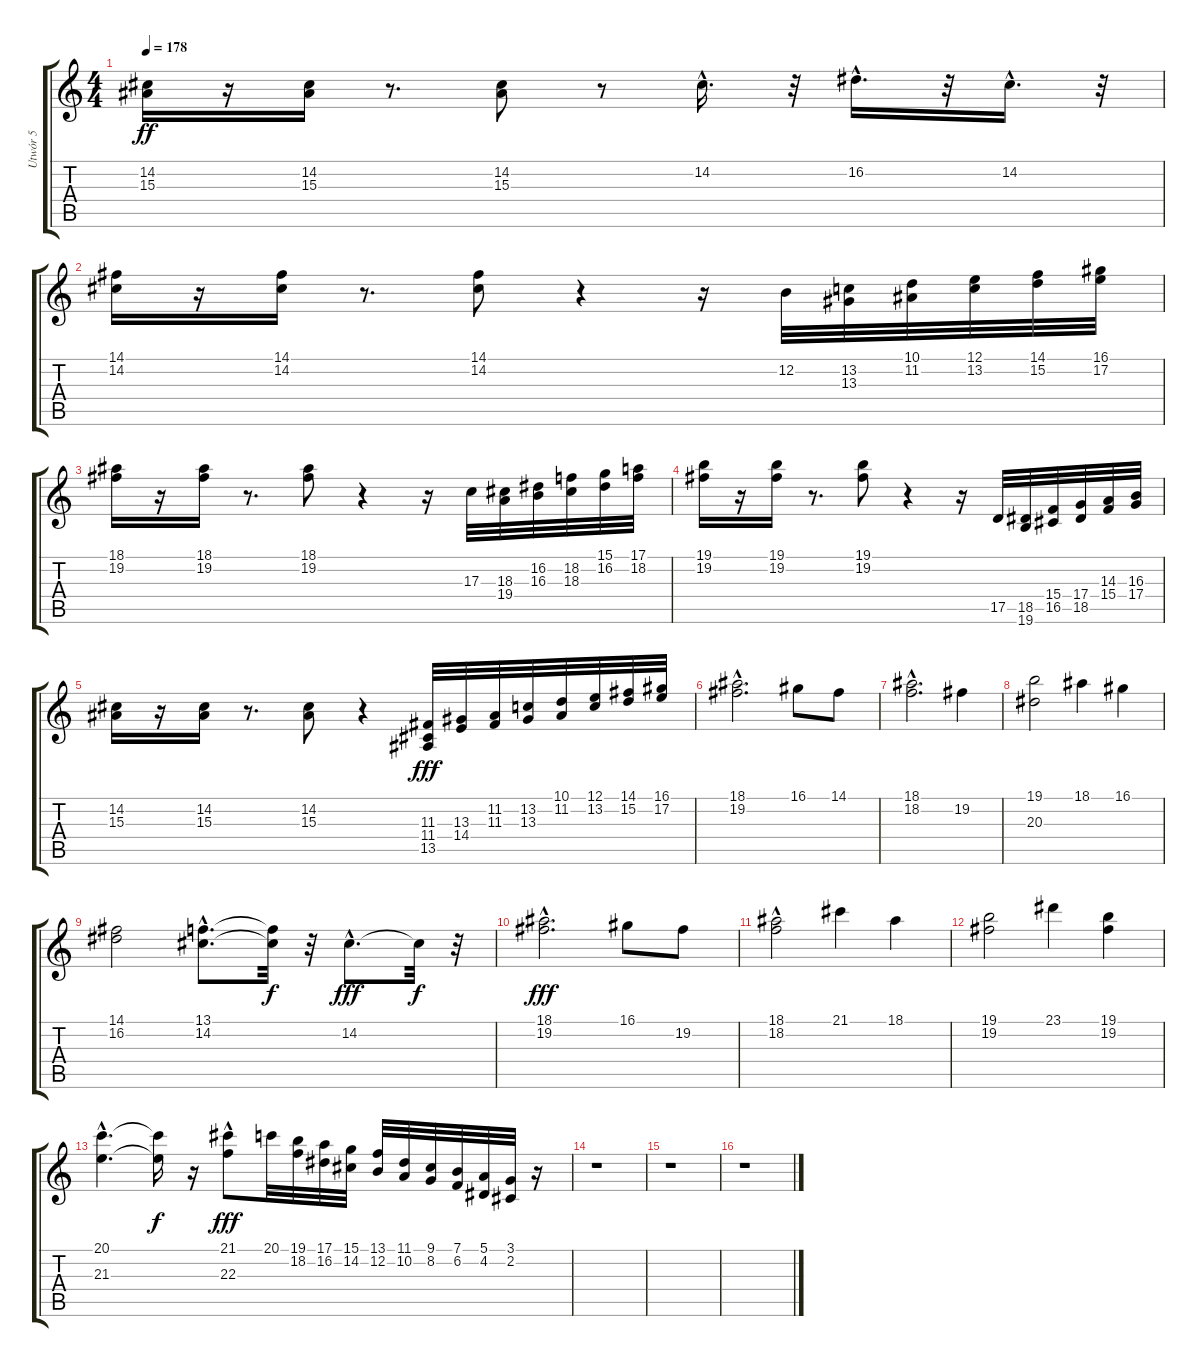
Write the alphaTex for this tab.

\track ("Utwór 5" "Utwór 5") {instrument drawbarorgan}
\staff {score tabs}
\tuning (E4 B3 G3 D3 A2 E2) {hide}
\ts (4 4)
\tempo 178
\clef g2
\ks c
(14.2 15.3).16{dy ff} r.16 (14.2 15.3).16 r.8{d} (14.2 15.3).8 r.8 14.2{hac}.16{d} r.32 16.2{hac}.16{d} r.32 14.2{hac}.16{d} r.32 |
(14.1 14.2).16 r.16 (14.1 14.2).16 r.8{d} (14.1 14.2).8 r.4 r.16 12.2.32 (13.2 13.3).32 (10.1 11.2).32 (12.1 13.2).32 (14.1 15.2).32 (16.1 17.2).32 |
(18.1 19.2).16 r.16 (18.1 19.2).16 r.8{d} (18.1 19.2).8 r.4 r.16 17.3.32 (18.3 19.4).32 (16.2 16.3).32 (18.2 18.3).32 (15.1 16.2).32 (17.1 18.2).32 |
(19.1 19.2).16 r.16 (19.1 19.2).16 r.8{d} (19.1 19.2).8 r.4 r.16 17.5.32 (18.5 19.6).32 (15.4 16.5).32 (17.4 18.5).32 (14.3 15.4).32 (16.3 17.4).32 |
(14.2 15.3).16 r.16 (14.2 15.3).16 r.8{d} (14.2 15.3).8 r.4 (11.3 11.4 13.5).32{dy fff} (13.3 14.4).32 (11.2 11.3).32 (13.2 13.3).32 (10.1 11.2).32 (12.1 13.2).32 (14.1 15.2).32 (16.1 17.2).32 |
(18.1{hac} 19.2{hac}).2{d} 16.1.8 14.1.8 |
(18.1{hac} 18.2{hac}).2{d} 19.2.4 |
(19.1 20.3).2 18.1.4 16.1.4 |
(14.1 16.2).2 (13.1{hac} 14.2{hac}).8{d} (13.1{t} 14.2{t}).32{dy f} r.32 14.2{hac}.8{d dy fff} 14.2{t}.32{dy f} r.32 |
(18.1{hac} 19.2{hac}).2{d dy fff} 16.1.8 19.2.8 |
(18.1 18.2{hac}).2 21.1.4 18.1.4 |
(19.1 19.2).2 23.1.4 (19.1 19.2).4 |
(20.1{hac} 21.3{hac}).4{d} (20.1{t} 21.3{t}).16{dy f} r.16 (21.1 22.3{hac}).8{dy fff} 20.1.32 (19.1 18.2).32 (17.1 16.2).32 (15.1 14.2).32 (13.1 12.2).32 (11.1 10.2).32 (9.1 8.2).32 (7.1 6.2).32 (5.1 4.2).32 (3.1 2.2).32 r.16 |
r.1 |
r.1 |
r.1
